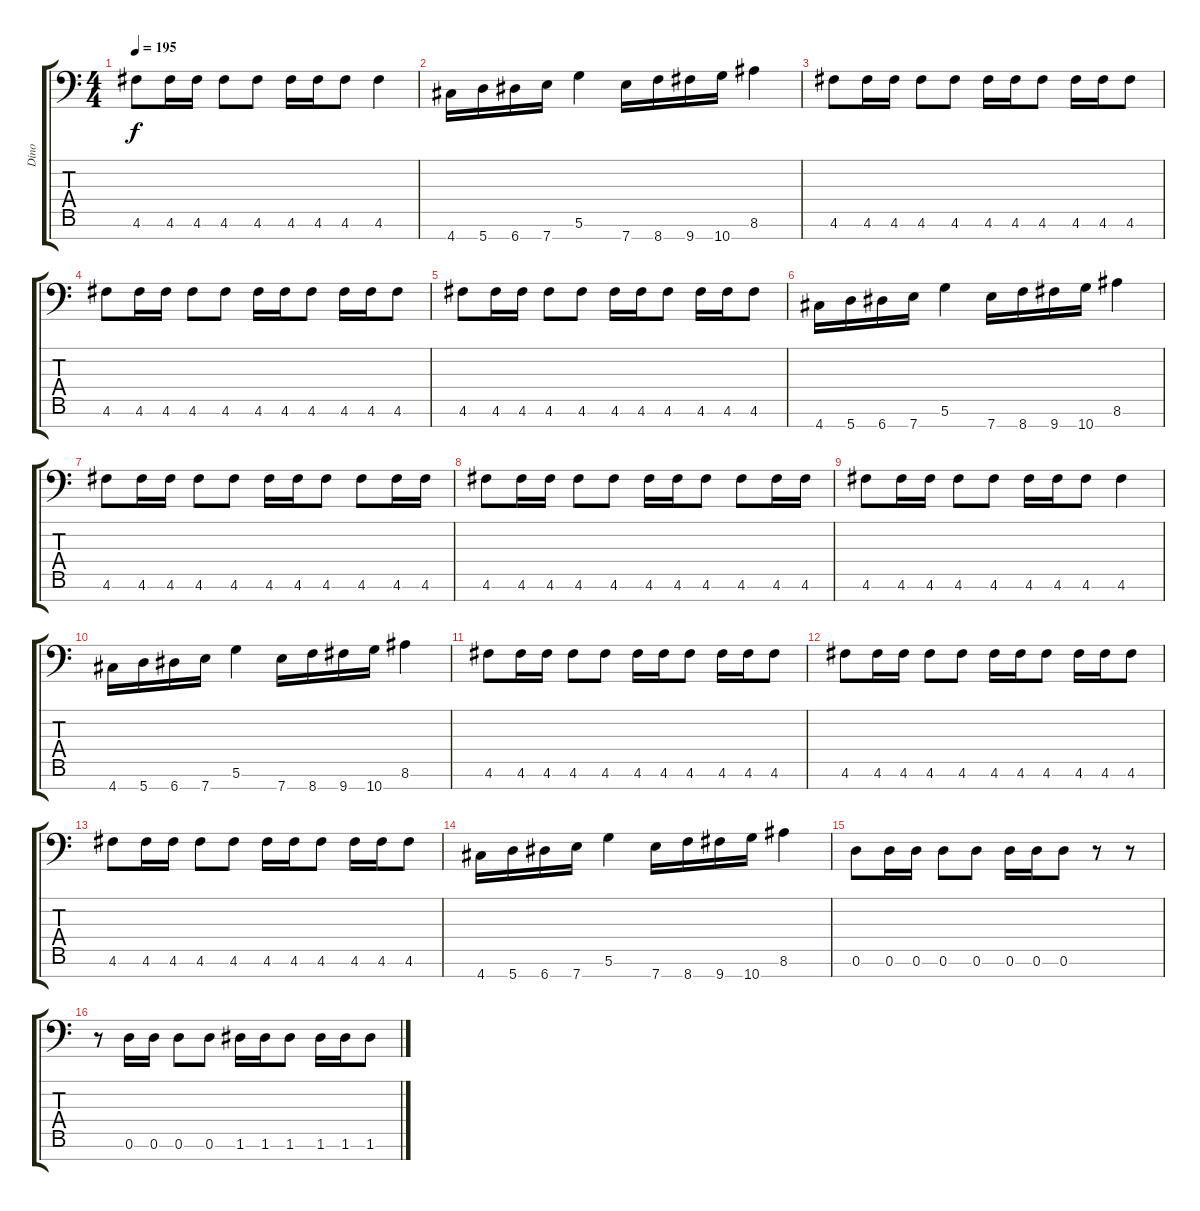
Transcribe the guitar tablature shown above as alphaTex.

\track ("Dino" "Dino") {instrument distortionguitar}
\staff {score tabs}
\tuning (D4 A3 F3 C3 G2 D2 A1) {hide}
\ts (4 4)
\tempo 195
\clef f4
\ks c
4.6.8{dy f} 4.6.16 4.6.16 4.6.8 4.6.8 4.6.16 4.6.16 4.6.8 4.6.4 |
4.7.16 5.7.16 6.7.16 7.7.16 5.6.4 7.7.16 8.7.16 9.7.16 10.7.16 8.6.4 |
4.6.8 4.6.16 4.6.16 4.6.8 4.6.8 4.6.16 4.6.16 4.6.8 4.6.16 4.6.16 4.6.8 |
4.6.8 4.6.16 4.6.16 4.6.8 4.6.8 4.6.16 4.6.16 4.6.8 4.6.16 4.6.16 4.6.8 |
4.6.8 4.6.16 4.6.16 4.6.8 4.6.8 4.6.16 4.6.16 4.6.8 4.6.16 4.6.16 4.6.8 |
4.7.16 5.7.16 6.7.16 7.7.16 5.6.4 7.7.16 8.7.16 9.7.16 10.7.16 8.6.4 |
4.6.8 4.6.16 4.6.16 4.6.8 4.6.8 4.6.16 4.6.16 4.6.8 4.6.8 4.6.16 4.6.16 |
4.6.8 4.6.16 4.6.16 4.6.8 4.6.8 4.6.16 4.6.16 4.6.8 4.6.8 4.6.16 4.6.16 |
4.6.8 4.6.16 4.6.16 4.6.8 4.6.8 4.6.16 4.6.16 4.6.8 4.6.4 |
4.7.16 5.7.16 6.7.16 7.7.16 5.6.4 7.7.16 8.7.16 9.7.16 10.7.16 8.6.4 |
4.6.8 4.6.16 4.6.16 4.6.8 4.6.8 4.6.16 4.6.16 4.6.8 4.6.16 4.6.16 4.6.8 |
4.6.8 4.6.16 4.6.16 4.6.8 4.6.8 4.6.16 4.6.16 4.6.8 4.6.16 4.6.16 4.6.8 |
4.6.8 4.6.16 4.6.16 4.6.8 4.6.8 4.6.16 4.6.16 4.6.8 4.6.16 4.6.16 4.6.8 |
4.7.16 5.7.16 6.7.16 7.7.16 5.6.4 7.7.16 8.7.16 9.7.16 10.7.16 8.6.4 |
0.6.8 0.6.16 0.6.16 0.6.8 0.6.8 0.6.16 0.6.16 0.6.8 r.8 r.8 |
r.8 0.6.16 0.6.16 0.6.8 0.6.8 1.6.16 1.6.16 1.6.8 1.6.16 1.6.16 1.6.8
